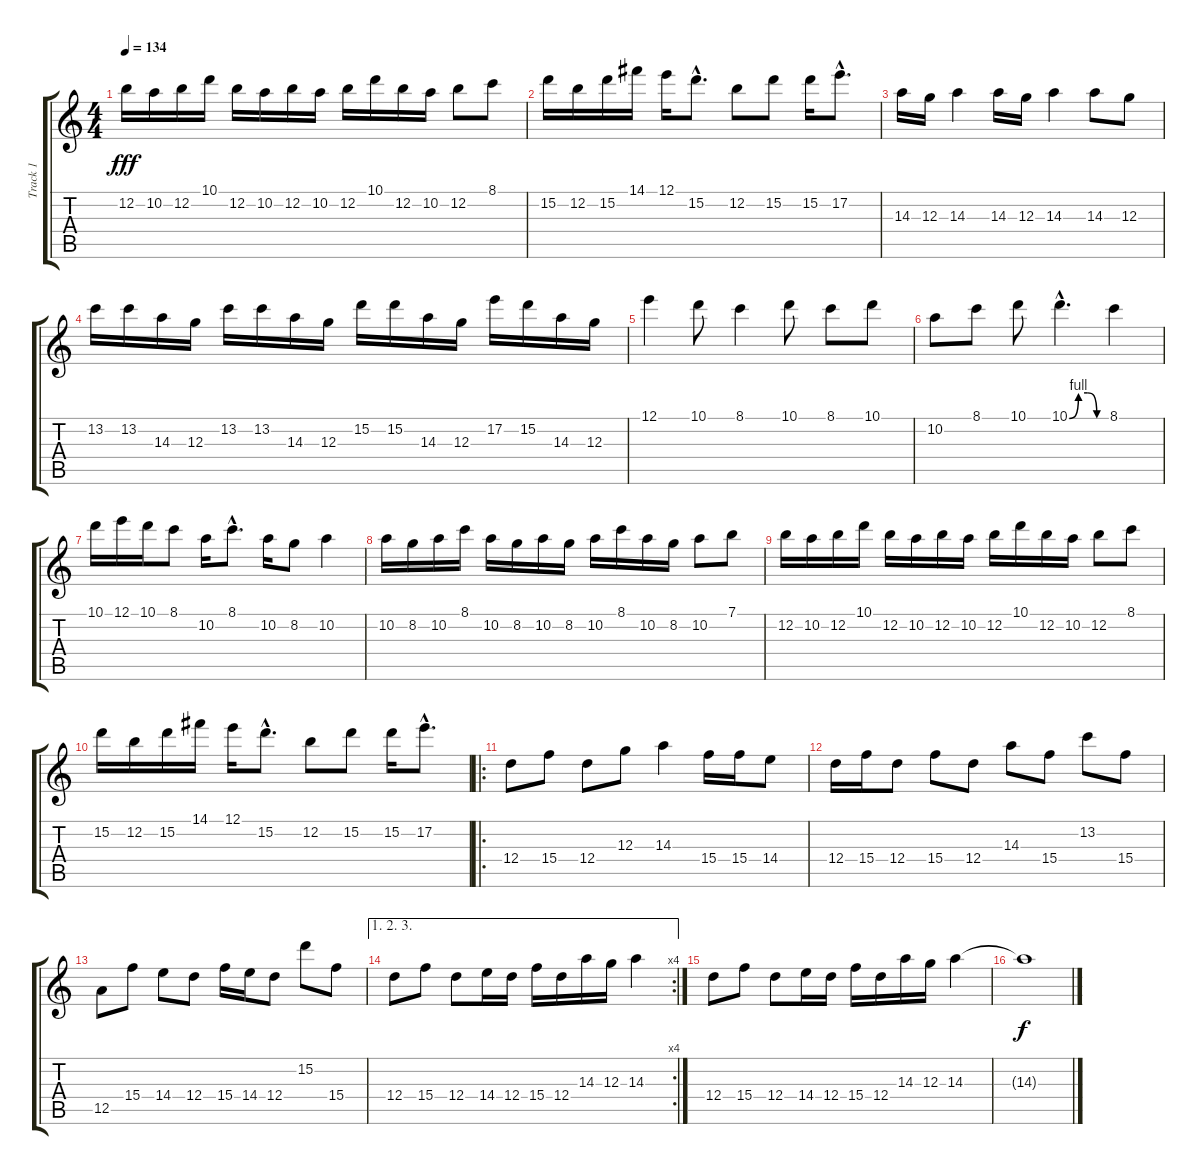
\track ("Track 1" "Track 1") {instrument acousticguitarsteel}
\staff {score tabs}
\tuning (E4 B3 G3 D3 A2 E2) {hide}
\ts (4 4)
\tempo 134
\clef g2
\ks c
12.2.16{dy fff} 10.2.16 12.2.16 10.1.16 12.2.16 10.2.16 12.2.16 10.2.16 12.2.16 10.1.16 12.2.16 10.2.16 12.2.8 8.1.8 |
15.2.16 12.2.16 15.2.16 14.1.16 12.1.16 15.2{hac}.8{d} 12.2.8 15.2.8 15.2.16 17.2{hac}.8{d} |
14.3.16{volume 16 instrument distortionguitar} 12.3.16 14.3.4 14.3.16 12.3.16 14.3.4 14.3.8 12.3.8 |
13.2.16 13.2.16 14.3.16 12.3.16 13.2.16 13.2.16 14.3.16 12.3.16 15.2.16 15.2.16 14.3.16 12.3.16 17.2.16 15.2.16 14.3.16 12.3.16 |
12.1.4 10.1.8 8.1.4 10.1.8 8.1.8 10.1.8 |
10.2.8 8.1.8 10.1.8 10.1{be (custom 0 0 15 4 30 4 45 0 60 0) hac}.4{d} 8.1.4 |
10.1.16 12.1.16 10.1.16 8.1.8 10.2.16 8.1{hac}.8{d} 10.2.16 8.2.8 10.2.4 |
10.2.16 8.2.16 10.2.16 8.1.16 10.2.16 8.2.16 10.2.16 8.2.16 10.2.16 8.1.16 10.2.16 8.2.16 10.2.8 7.1.8 |
12.2.16 10.2.16 12.2.16 10.1.16 12.2.16 10.2.16 12.2.16 10.2.16 12.2.16 10.1.16 12.2.16 10.2.16 12.2.8 8.1.8 |
15.2.16 12.2.16 15.2.16 14.1.16 12.1.16 15.2{hac}.8{d} 12.2.8 15.2.8 15.2.16 17.2{hac}.8{d} |
\ro
12.4.8{volume 16 instrument distortionguitar} 15.4.8 12.4.8 12.3.8 14.3.4 15.4.16 15.4.16 14.4.8 |
12.4.16 15.4.16 12.4.8 15.4.8 12.4.8 14.3.8 15.4.8 13.2.8 15.4.8 |
12.5.8 15.4.8 14.4.8 12.4.8 15.4.16 14.4.16 12.4.8 15.2.8 15.4.8 |
\ae (1 2 3)
\rc 4
12.4.8 15.4.8 12.4.8 14.4.16 12.4.16 15.4.16 12.4.16 14.3.16 12.3.16 14.3.4 |
12.4.8 15.4.8 12.4.8 14.4.16 12.4.16 15.4.16 12.4.16 14.3.16 12.3.16 14.3.4 |
14.3{t}.1{dy f}
